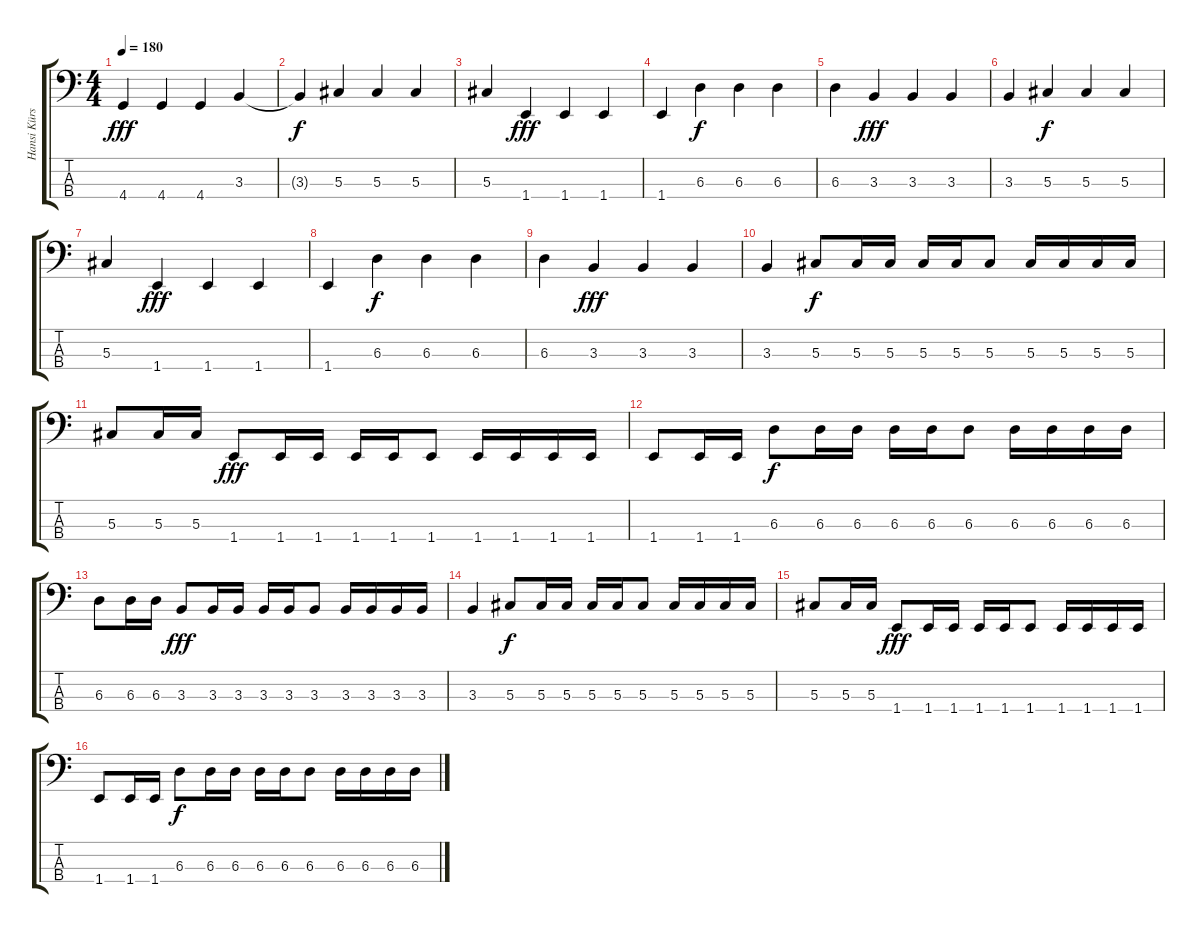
\track ("Hansi Kürsch" "Hansi Kürs") {instrument electricbassfinger}
\staff {score tabs}
\tuning (Gb2 Db2 Ab1 Eb1) {hide}
\ts (4 4)
\tempo 180
\clef f4
\ks c
4.4.4{dy fff} 4.4.4 4.4.4 3.3.4 |
3.3{t}.4{dy f} 5.3.4 5.3.4 5.3.4 |
5.3.4 1.4.4{dy fff} 1.4.4 1.4.4 |
1.4.4 6.3.4{dy f} 6.3.4 6.3.4 |
6.3.4 3.3.4{dy fff} 3.3.4 3.3.4 |
3.3.4 5.3.4{dy f} 5.3.4 5.3.4 |
5.3.4 1.4.4{dy fff} 1.4.4 1.4.4 |
1.4.4 6.3.4{dy f} 6.3.4 6.3.4 |
6.3.4 3.3.4{dy fff} 3.3.4 3.3.4 |
3.3.4 5.3.8{dy f} 5.3.16 5.3.16 5.3.16 5.3.16 5.3.8 5.3.16 5.3.16 5.3.16 5.3.16 |
5.3.8 5.3.16 5.3.16 1.4.8{dy fff} 1.4.16 1.4.16 1.4.16 1.4.16 1.4.8 1.4.16 1.4.16 1.4.16 1.4.16 |
1.4.8 1.4.16 1.4.16 6.3.8{dy f} 6.3.16 6.3.16 6.3.16 6.3.16 6.3.8 6.3.16 6.3.16 6.3.16 6.3.16 |
6.3.8 6.3.16 6.3.16 3.3.8{dy fff} 3.3.16 3.3.16 3.3.16 3.3.16 3.3.8 3.3.16 3.3.16 3.3.16 3.3.16 |
3.3.4 5.3.8{dy f} 5.3.16 5.3.16 5.3.16 5.3.16 5.3.8 5.3.16 5.3.16 5.3.16 5.3.16 |
5.3.8 5.3.16 5.3.16 1.4.8{dy fff} 1.4.16 1.4.16 1.4.16 1.4.16 1.4.8 1.4.16 1.4.16 1.4.16 1.4.16 |
1.4.8 1.4.16 1.4.16 6.3.8{dy f} 6.3.16 6.3.16 6.3.16 6.3.16 6.3.8 6.3.16 6.3.16 6.3.16 6.3.16
